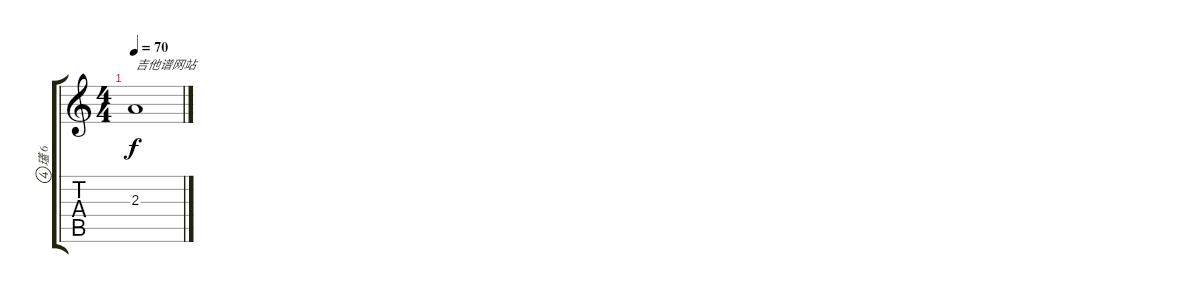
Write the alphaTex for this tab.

\track ("瓂 6" "瓂 6") {instrument electricguitarclean}
\staff {score tabs}
\tuning (E4 B3 G3 D3 A2 E2) {hide}
\ts (4 4)
\tempo 70
\clef g2
\ks c
2.3.1{txt "吉他谱网站" dy f}
